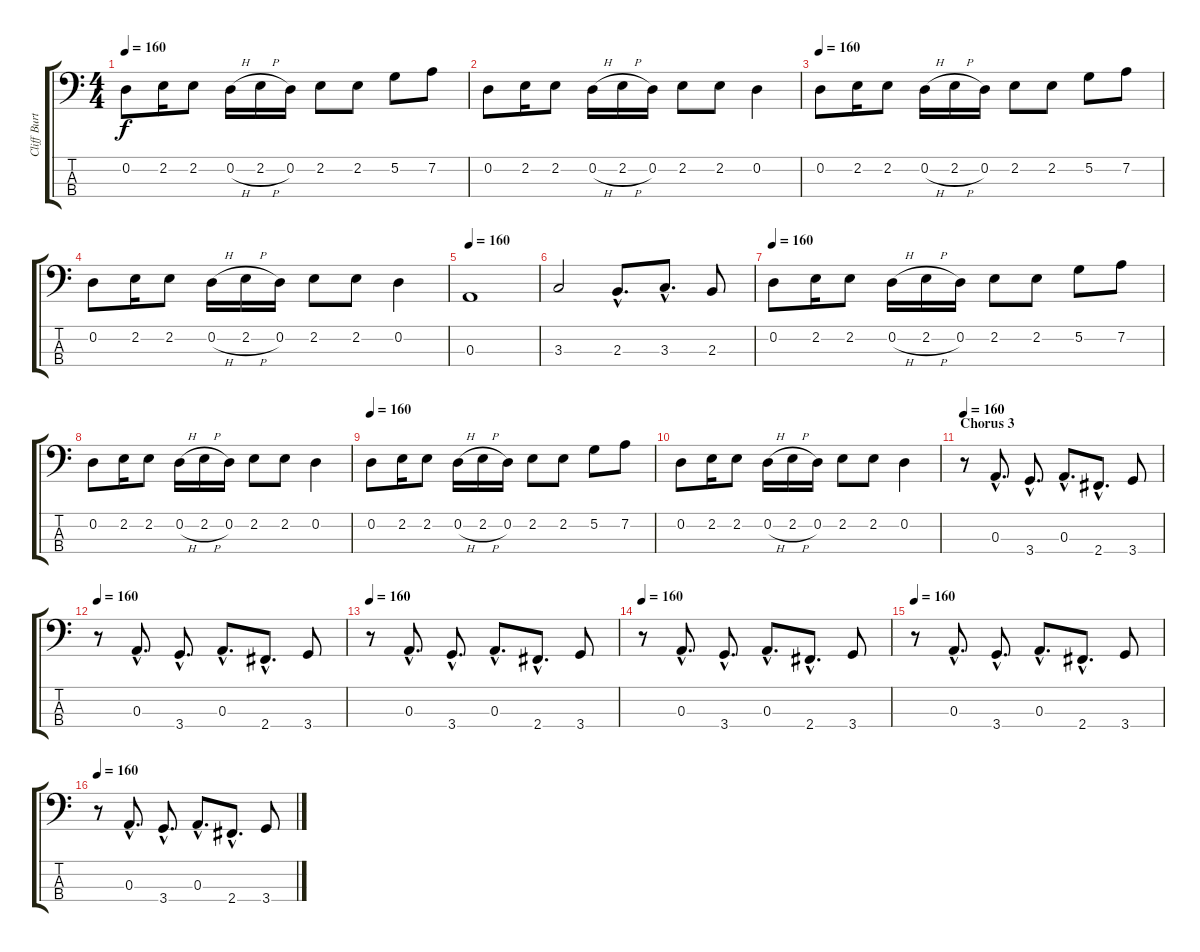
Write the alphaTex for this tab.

\track ("Cliff Burton" "Cliff Burt") {instrument electricbassfinger}
\staff {score tabs}
\tuning (G2 D2 A1 E1) {hide}
\ts (4 4)
\tempo 160
\clef f4
\ks c
0.2.8{dy f} 2.2.16 2.2.8 0.2{h}.16 2.2{h}.16 0.2.16 2.2.8 2.2.8 5.2.8 7.2.8 |
0.2.8 2.2.16 2.2.8 0.2{h}.16 2.2{h}.16 0.2.16 2.2.8 2.2.8 0.2.4 |
\tempo 160
0.2.8 2.2.16 2.2.8 0.2{h}.16 2.2{h}.16 0.2.16 2.2.8 2.2.8 5.2.8 7.2.8 |
0.2.8 2.2.16 2.2.8 0.2{h}.16 2.2{h}.16 0.2.16 2.2.8 2.2.8 0.2.4 |
\tempo 160
0.3.1 |
3.3.2 2.3{hac}.8{d} 3.3{hac}.8{d} 2.3.8 |
\tempo 160
0.2.8 2.2.16 2.2.8 0.2{h}.16 2.2{h}.16 0.2.16 2.2.8 2.2.8 5.2.8 7.2.8 |
0.2.8 2.2.16 2.2.8 0.2{h}.16 2.2{h}.16 0.2.16 2.2.8 2.2.8 0.2.4 |
\tempo 160
0.2.8 2.2.16 2.2.8 0.2{h}.16 2.2{h}.16 0.2.16 2.2.8 2.2.8 5.2.8 7.2.8 |
0.2.8 2.2.16 2.2.8 0.2{h}.16 2.2{h}.16 0.2.16 2.2.8 2.2.8 0.2.4 |
\section ("" "Chorus 3")
\tempo 160
r.8 0.3{hac}.8{d} 3.4{hac}.8{d} 0.3{hac}.8{d} 2.4{hac}.8{d} 3.4.8 |
\tempo 160
r.8 0.3{hac}.8{d} 3.4{hac}.8{d} 0.3{hac}.8{d} 2.4{hac}.8{d} 3.4.8 |
\tempo 160
r.8 0.3{hac}.8{d} 3.4{hac}.8{d} 0.3{hac}.8{d} 2.4{hac}.8{d} 3.4.8 |
\tempo 160
r.8 0.3{hac}.8{d} 3.4{hac}.8{d} 0.3{hac}.8{d} 2.4{hac}.8{d} 3.4.8 |
\tempo 160
r.8 0.3{hac}.8{d} 3.4{hac}.8{d} 0.3{hac}.8{d} 2.4{hac}.8{d} 3.4.8 |
\tempo 160
r.8 0.3{hac}.8{d} 3.4{hac}.8{d} 0.3{hac}.8{d} 2.4{hac}.8{d} 3.4.8
